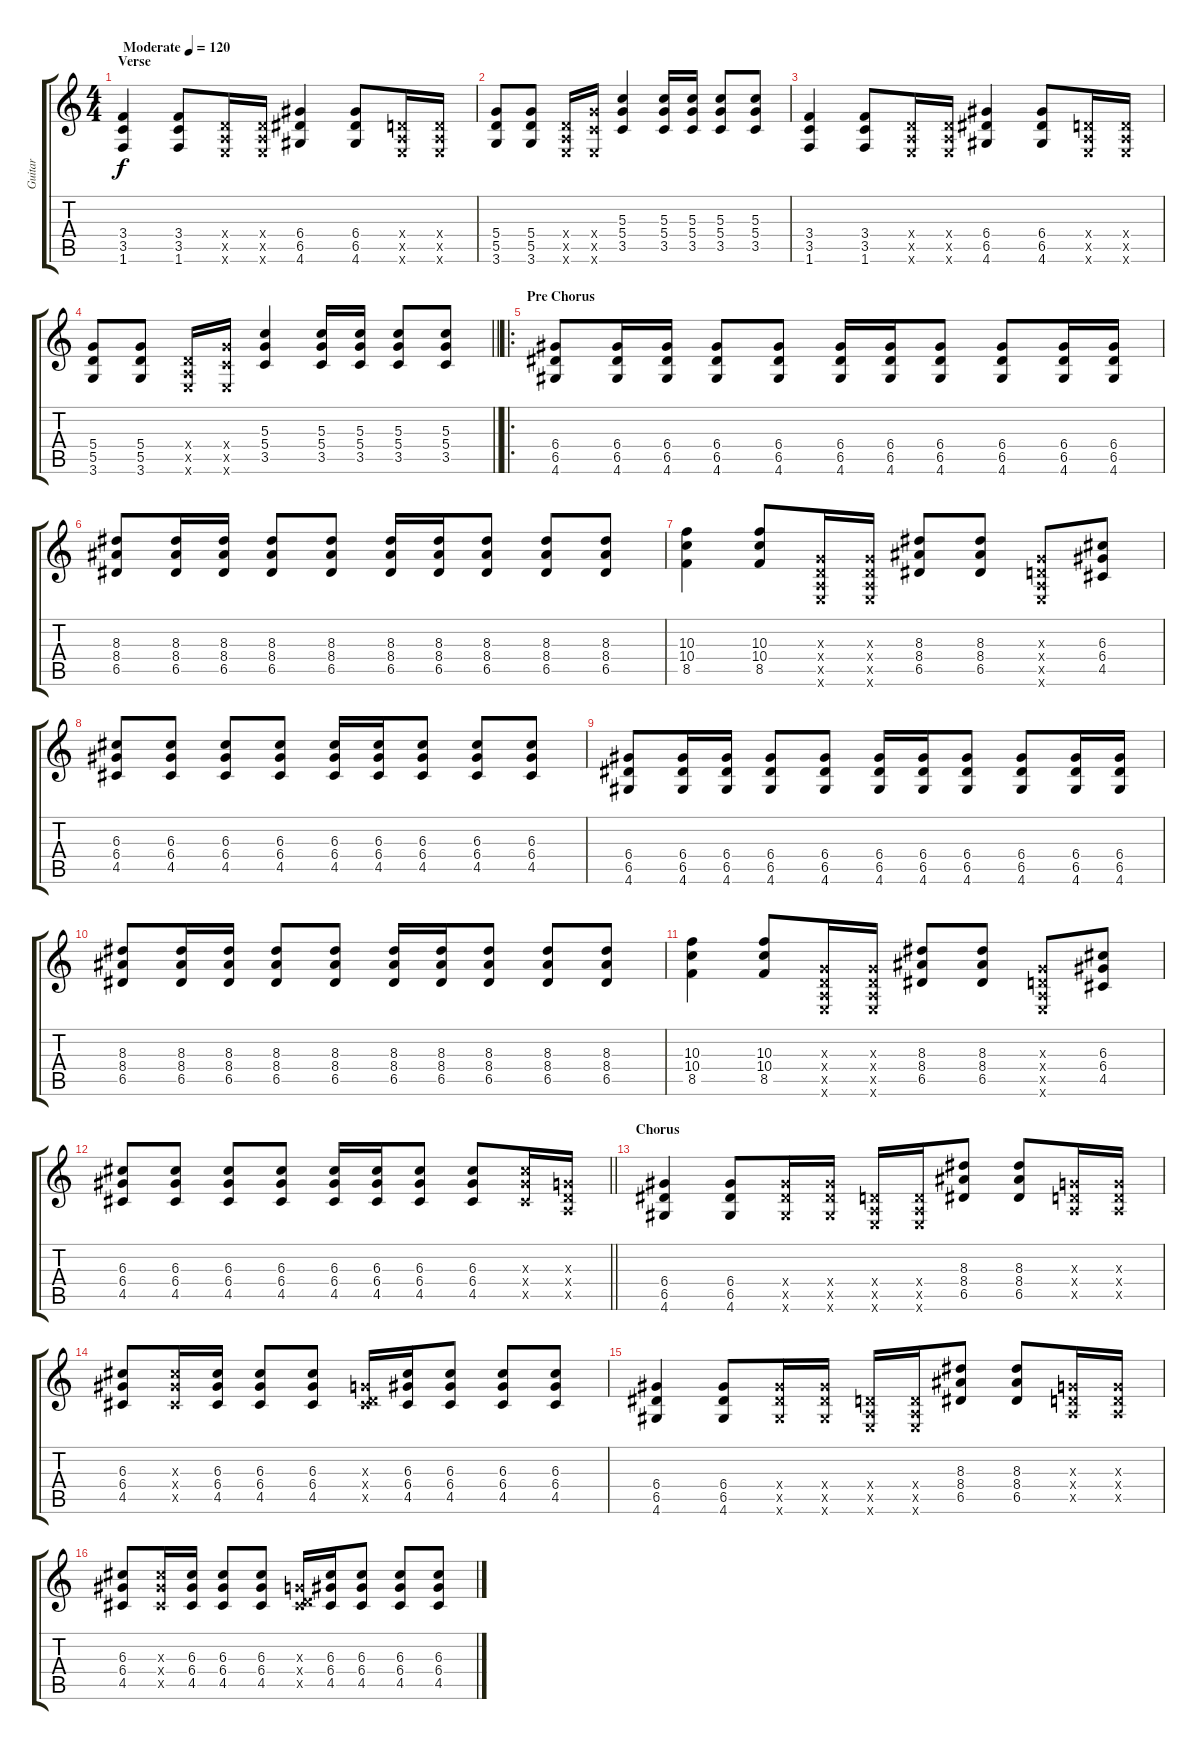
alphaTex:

\track ("Guitar" "Guitar") {instrument overdrivenguitar}
\staff {score tabs}
\tuning (E4 B3 G3 D3 A2 E2) {hide}
\ts (4 4)
\section ("" "Verse")
\tempo (120 "Moderate")
\clef g2
\ks c
(3.4 3.5 1.6).4{dy f instrument overdrivenguitar} (3.4 3.5 1.6).8 (0.4{x} 0.5{x} 0.6{x}).16 (0.4{x} 0.5{x} 0.6{x}).16 (6.4 6.5 4.6).4 (6.4 6.5 4.6).8 (0.4{x} 0.5{x} 0.6{x}).16 (0.4{x} 0.5{x} 0.6{x}).16 |
(5.4 5.5 3.6).8 (5.4 5.5 3.6).8 (0.4{x} 0.5{x} 0.6{x}).16 (5.4{x} 3.5{x} 0.6{x}).16 (5.3 5.4 3.5).4 (5.3 5.4 3.5).16 (5.3 5.4 3.5).16 (5.3 5.4 3.5).8 (5.3 5.4 3.5).8 |
(3.4 3.5 1.6).4 (3.4 3.5 1.6).8 (0.4{x} 0.5{x} 0.6{x}).16 (0.4{x} 0.5{x} 0.6{x}).16 (6.4 6.5 4.6).4 (6.4 6.5 4.6).8 (0.4{x} 0.5{x} 0.6{x}).16 (0.4{x} 0.5{x} 0.6{x}).16 |
\barLineRight lightlight
(5.4 5.5 3.6).8 (5.4 5.5 3.6).8 (0.4{x} 0.5{x} 0.6{x}).16 (5.4{x} 3.5{x} 0.6{x}).16 (5.3 5.4 3.5).4 (5.3 5.4 3.5).16 (5.3 5.4 3.5).16 (5.3 5.4 3.5).8 (5.3 5.4 3.5).8 |
\ro
\section ("" "Pre Chorus ")
(6.4 6.5 4.6).8 (6.4 6.5 4.6).16 (6.4 6.5 4.6).16 (6.4 6.5 4.6).8 (6.4 6.5 4.6).8 (6.4 6.5 4.6).16 (6.4 6.5 4.6).16 (6.4 6.5 4.6).8 (6.4 6.5 4.6).8 (6.4 6.5 4.6).16 (6.4 6.5 4.6).16 |
(8.3 8.4 6.5).8 (8.3 8.4 6.5).16 (8.3 8.4 6.5).16 (8.3 8.4 6.5).8 (8.3 8.4 6.5).8 (8.3 8.4 6.5).16 (8.3 8.4 6.5).16 (8.3 8.4 6.5).8 (8.3 8.4 6.5).8 (8.3 8.4 6.5).8 |
(10.3 10.4 8.5).4 (10.3 10.4 8.5).8 (0.3{x} 0.4{x} 0.5{x} 0.6{x}).16 (0.3{x} 0.4{x} 0.5{x} 0.6{x}).16 (8.3 8.4 6.5).8 (8.3 8.4 6.5).8 (0.3{x} 0.4{x} 0.5{x} 0.6{x}).8 (6.3 6.4 4.5).8 |
(6.3 6.4 4.5).8 (6.3 6.4 4.5).8 (6.3 6.4 4.5).8 (6.3 6.4 4.5).8 (6.3 6.4 4.5).16 (6.3 6.4 4.5).16 (6.3 6.4 4.5).8 (6.3 6.4 4.5).8 (6.3 6.4 4.5).8 |
(6.4 6.5 4.6).8 (6.4 6.5 4.6).16 (6.4 6.5 4.6).16 (6.4 6.5 4.6).8 (6.4 6.5 4.6).8 (6.4 6.5 4.6).16 (6.4 6.5 4.6).16 (6.4 6.5 4.6).8 (6.4 6.5 4.6).8 (6.4 6.5 4.6).16 (6.4 6.5 4.6).16 |
(8.3 8.4 6.5).8 (8.3 8.4 6.5).16 (8.3 8.4 6.5).16 (8.3 8.4 6.5).8 (8.3 8.4 6.5).8 (8.3 8.4 6.5).16 (8.3 8.4 6.5).16 (8.3 8.4 6.5).8 (8.3 8.4 6.5).8 (8.3 8.4 6.5).8 |
(10.3 10.4 8.5).4 (10.3 10.4 8.5).8 (0.3{x} 0.4{x} 0.5{x} 0.6{x}).16 (0.3{x} 0.4{x} 0.5{x} 0.6{x}).16 (8.3 8.4 6.5).8 (8.3 8.4 6.5).8 (0.3{x} 0.4{x} 0.5{x} 0.6{x}).8 (6.3 6.4 4.5).8 |
\barLineRight lightlight
(6.3 6.4 4.5).8 (6.3 6.4 4.5).8 (6.3 6.4 4.5).8 (6.3 6.4 4.5).8 (6.3 6.4 4.5).16 (6.3 6.4 4.5).16 (6.3 6.4 4.5).8 (6.3 6.4 4.5).8 (6.3{x} 6.4{x} 4.5{x}).16 (0.3{x} 0.4{x} 0.5{x}).16 |
\section ("" "Chorus")
(6.4 6.5 4.6).4 (6.4 6.5 4.6).8 (6.4{x} 6.5{x} 4.6{x}).16 (6.4{x} 6.5{x} 4.6{x}).16 (0.4{x} 0.5{x} 0.6{x}).16 (0.4{x} 0.5{x} 0.6{x}).16 (8.3 8.4 6.5).8 (8.3 8.4 6.5).8 (0.3{x} 0.4{x} 0.5{x}).16 (0.3{x} 0.4{x} 0.5{x}).16 |
(6.3 6.4 4.5).8 (6.3{x} 6.4{x} 4.5{x}).16 (6.3 6.4 4.5).16 (6.3 6.4 4.5).8 (6.3 6.4 4.5).8 (0.3{x} 0.4{x} 4.5{x}).16 (6.3 6.4 4.5).16 (6.3 6.4 4.5).8 (6.3 6.4 4.5).8 (6.3 6.4 4.5).8 |
(6.4 6.5 4.6).4 (6.4 6.5 4.6).8 (6.4{x} 6.5{x} 4.6{x}).16 (6.4{x} 6.5{x} 4.6{x}).16 (0.4{x} 0.5{x} 0.6{x}).16 (0.4{x} 0.5{x} 0.6{x}).16 (8.3 8.4 6.5).8 (8.3 8.4 6.5).8 (0.3{x} 0.4{x} 0.5{x}).16 (0.3{x} 0.4{x} 0.5{x}).16 |
(6.3 6.4 4.5).8 (6.3{x} 6.4{x} 4.5{x}).16 (6.3 6.4 4.5).16 (6.3 6.4 4.5).8 (6.3 6.4 4.5).8 (0.3{x} 0.4{x} 4.5{x}).16 (6.3 6.4 4.5).16 (6.3 6.4 4.5).8 (6.3 6.4 4.5).8 (6.3 6.4 4.5).8
